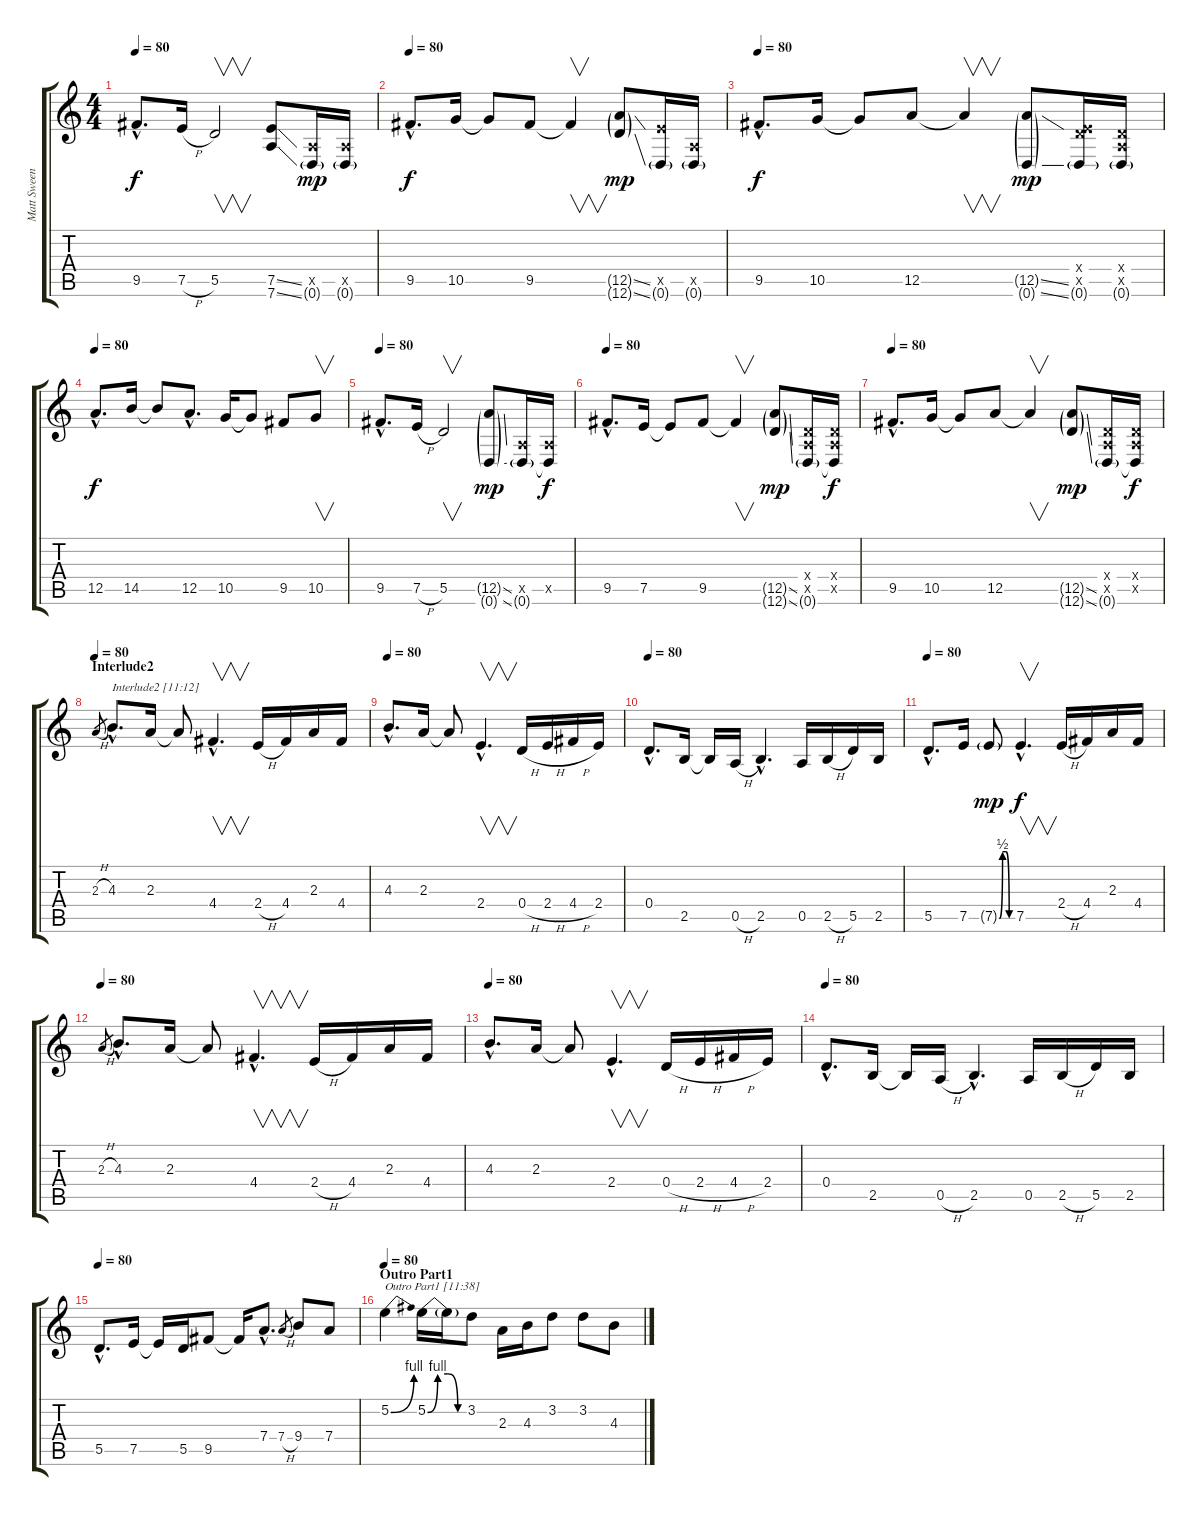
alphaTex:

\track ("Matt Sweeney" "Matt Sween") {instrument electricguitarjazz}
\staff {score tabs}
\tuning (E4 B3 G3 D3 A2 D2) {hide}
\ts (4 4)
\tempo 80
\clef g2
\ks c
9.5{hac}.8{d dy f instrument distortionguitar} 7.5{h}.16 5.5.2{v} (7.5{ss} 7.6{ss}).8 (0.5{x} 0.6{g}).16{dy mp} (0.5{x} 0.6{g}).16 |
\tempo 80
9.5{hac}.8{d dy f instrument distortionguitar} 10.5.16 10.5{t}.8 9.5.8 9.5{t}.4{v} (12.5{ss g} 12.6{ss g}).8{dy mp} (7.5{x} 0.6{g}).16 (0.5{x} 0.6{g}).16 |
\tempo 80
9.5{hac}.8{d dy f instrument distortionguitar} 10.5.16 10.5{t}.8 12.5.8 12.5{t}.4{v} (12.5{ss g} 0.6{ss g}).8{dy mp} (0.4{x} 7.5{x} 0.6{g}).16 (0.4{x} 0.5{x} 0.6{g}).16 |
\tempo 80
12.5{hac}.8{d dy f instrument distortionguitar} 14.5.16 14.5{t}.8 12.5{hac}.8{d} 10.5.16 10.5{t}.8 9.5.8 10.5.8{v} |
\tempo 80
9.5{hac}.8{d instrument distortionguitar} 7.5{h}.16 5.5.2{v} (12.5{ss g} 0.6{ss g}).8{dy mp} (0.5{x} 0.6{g}).16 (0.5{x} 0.6{t}).16{dy f} |
\tempo 80
9.5{hac}.8{d instrument distortionguitar} 7.5.16 7.5{t}.8 9.5.8 9.5{t}.4{v} (12.5{ss g} 12.6{ss g}).8{dy mp} (0.4{x} 0.5{x} 0.6{g}).16 (0.4{x} 0.5{x} 0.6{t}).16{dy f} |
\tempo 80
9.5{hac}.8{d instrument distortionguitar} 10.5.16 10.5{t}.8 12.5.8 12.5{t}.4{v} (12.5{ss g} 12.6{ss g}).8{dy mp} (0.4{x} 0.5{x} 0.6{g}).16 (0.4{x} 0.5{x} 0.6{t}).16{dy f} |
\section ("" "Interlude2 ")
\tempo 80
2.3{h}.8{gr} 4.3{hac}.8{d txt "Interlude2 [11:12]" instrument distortionguitar} 2.3.16 2.3{t}.8 4.4{hac}.4{v d} 2.4{h}.16 4.4.16 2.3.16 4.4.16 |
\tempo 80
4.3{hac}.8{d instrument distortionguitar} 2.3.16 2.3{t}.8 2.4{hac}.4{v d} 0.4{h}.16 2.4{h}.16 4.4{h}.16 2.4.16 |
\tempo 80
0.4{hac}.8{d instrument distortionguitar} 2.5.16 2.5{t}.16 0.5{h}.16 2.5{hac}.4{d} 0.5.16 2.5{h}.16 5.5.16 2.5.16 |
\tempo 80
5.5{hac}.8{d instrument distortionguitar} 7.5.16 7.5{be (custom 0 0 15 2 30 2 45 0 60 0) g}.8{dy mp} 7.5{hac}.4{v d dy f} 2.4{h}.16 4.4.16 2.3.16 4.4.16 |
\tempo 80
2.3{h}.8{gr} 4.3{hac}.8{d instrument distortionguitar} 2.3.16 2.3{t}.8 4.4{hac}.4{v d} 2.4{h}.16 4.4.16 2.3.16 4.4.16 |
\tempo 80
4.3{hac}.8{d instrument distortionguitar} 2.3.16 2.3{t}.8 2.4{hac}.4{v d} 0.4{h}.16 2.4{h}.16 4.4{h}.16 2.4.16 |
\tempo 80
0.4{hac}.8{d instrument distortionguitar} 2.5.16 2.5{t}.16 0.5{h}.16 2.5{hac}.4{d} 0.5.16 2.5{h}.16 5.5.16 2.5.16 |
\tempo 80
5.5{hac}.8{d instrument distortionguitar} 7.5.16 7.5{t}.16 5.5.16 9.5.8 9.5{t}.16 7.4{hac}.8{d} 7.4{h}.8{gr} 9.4.8 7.4.8 |
\section ("" "Outro Part1")
\tempo 80
5.2{be (bend 0 0 60 4)}.4{txt "Outro Part1 [11:38]" instrument distortionguitar} 5.2{be (custom 0 0 15 4 30 4 45 0 60 0)}.16 5.2{t}.16 3.2.8 2.3.16 4.3.16 3.2.8 3.2.8 4.3.8
